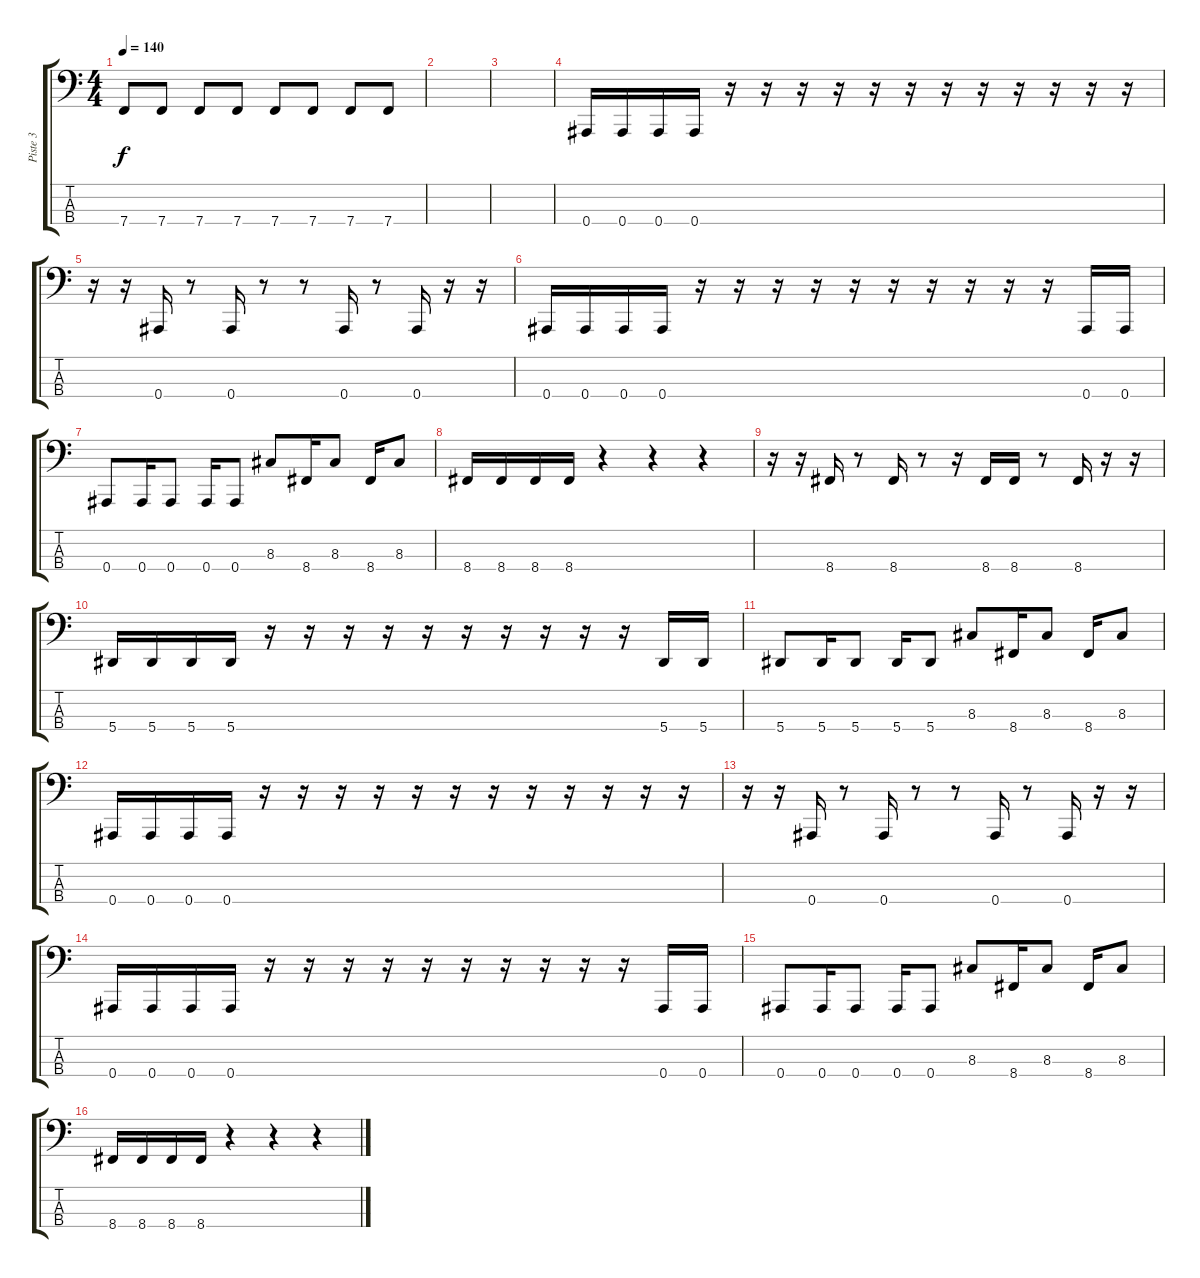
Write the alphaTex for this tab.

\track ("Piste 3" "Piste 3") {instrument electricbasspick}
\staff {score tabs}
\tuning (Eb2 Bb1 F1 Bb0) {hide}
\ts (4 4)
\tempo 140
\clef f4
\ks c
7.4{t}.8{dy f} 7.4.8 7.4.8 7.4.8 7.4.8 7.4.8 7.4.8 7.4.8 |
|
|
0.4.16 0.4.16 0.4.16 0.4.16 r.16 r.16 r.16 r.16 r.16 r.16 r.16 r.16 r.16 r.16 r.16 r.16 |
r.16 r.16 0.4.16 r.8 0.4.16 r.8 r.8 0.4.16 r.8 0.4.16 r.16 r.16 |
0.4.16 0.4.16 0.4.16 0.4.16 r.16 r.16 r.16 r.16 r.16 r.16 r.16 r.16 r.16 r.16 0.4.16 0.4.16 |
0.4.8 0.4.16 0.4.8 0.4.16 0.4.8 8.3.8 8.4.16 8.3.8 8.4.16 8.3.8 |
8.4.16 8.4.16 8.4.16 8.4.16 r.4 r.4 r.4 |
r.16 r.16 8.4.16 r.8 8.4.16 r.8 r.16 8.4.16 8.4.16 r.8 8.4.16 r.16 r.16 |
5.4.16 5.4.16 5.4.16 5.4.16 r.16 r.16 r.16 r.16 r.16 r.16 r.16 r.16 r.16 r.16 5.4.16 5.4.16 |
5.4.8 5.4.16 5.4.8 5.4.16 5.4.8 8.3.8 8.4.16 8.3.8 8.4.16 8.3.8 |
0.4.16 0.4.16 0.4.16 0.4.16 r.16 r.16 r.16 r.16 r.16 r.16 r.16 r.16 r.16 r.16 r.16 r.16 |
r.16 r.16 0.4.16 r.8 0.4.16 r.8 r.8 0.4.16 r.8 0.4.16 r.16 r.16 |
0.4.16 0.4.16 0.4.16 0.4.16 r.16 r.16 r.16 r.16 r.16 r.16 r.16 r.16 r.16 r.16 0.4.16 0.4.16 |
0.4.8 0.4.16 0.4.8 0.4.16 0.4.8 8.3.8 8.4.16 8.3.8 8.4.16 8.3.8 |
8.4.16 8.4.16 8.4.16 8.4.16 r.4 r.4 r.4
